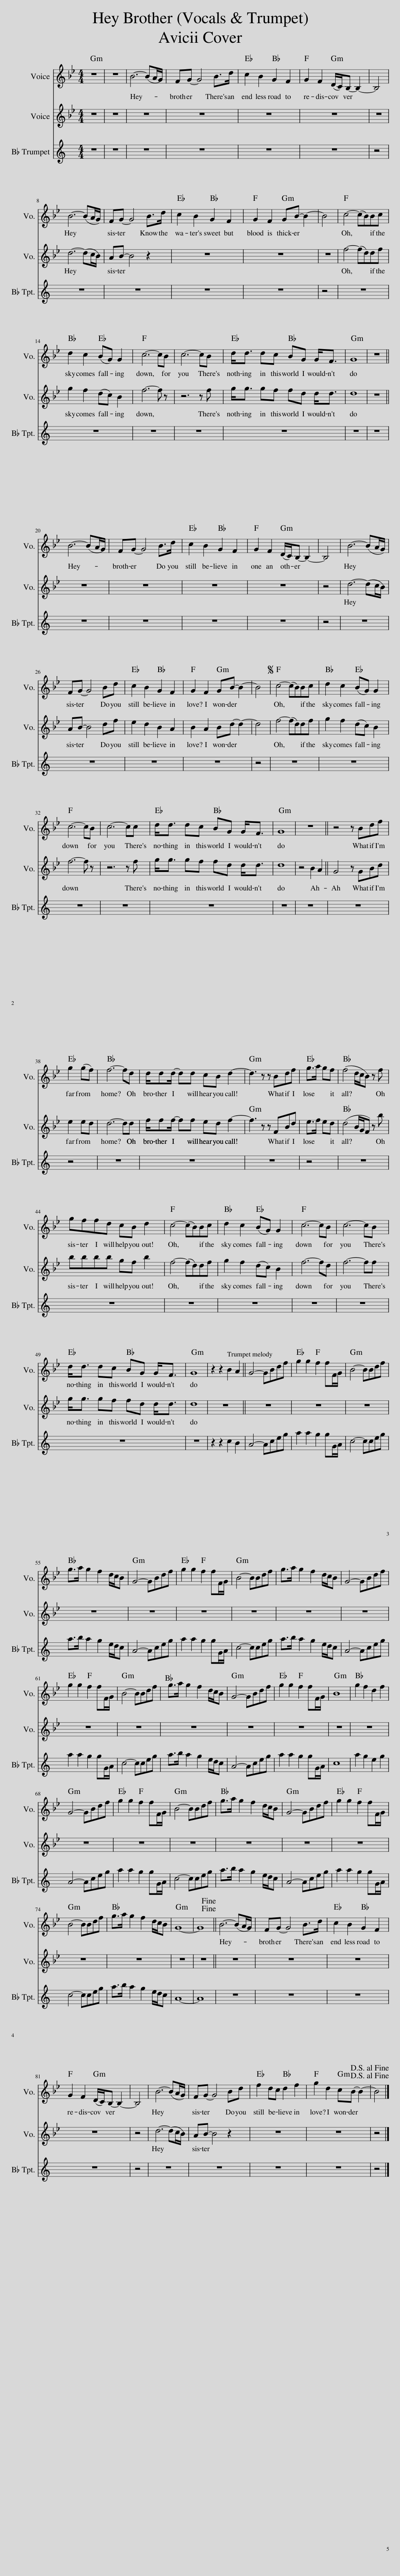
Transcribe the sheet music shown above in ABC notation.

X:1
%%score 1 2 3
L:1/8
M:4/4
I:linebreak $
K:Bb
V:1 treble
V:2 treble
V:3 treble transpose=-2
V:1
 z8 | z8 | B6- (BA/G/) | FG- G4 B>d | c2 B2 G2 F2 | %5
 G2 F2 (D/C/)B,- B,2- | B,4 |$ B6- (BA/G/) | FG- G4 B>d | c2 B2 G2 F2 | %10
 G2 F2 GB- B2- | B4 | c4- (cB)Bc |$ d2 c2 (BG) G2 | c6- cB | %15
 c6- cB | d<d dc BG G<F | G8 | z8 ||$ B6- (BA/G/) | %20
 FG- G4 B>d | c2 B2 G2 F2 | G2 F2 (D/C/)B,- B,2- | B,4 | B6- (BA/G/) |$ %25
 FG- G4 Bd | c2 B2 G2 F2 | G2 F2 GB- B2- | B4 |S c4- (cB)Bc | %30
 d2 c2 (BG) G2 |$ c6- cB | c6- cc | d<d dc BG G<F | G8 | %35
 z8 || z4 z Bdf |$ g2 (gf) | f6- fd | d/dd/- dd cB d2- | %40
 d3 z z Bdf | g>a gf | (f4 d/c/B) z f |$ gffd cB d2 | c4- (cB)Bc | %45
 d2 c2 (BG) G2 | c6- cB | c6- cB |$ d<d dc BG G<F | G8 | %50
 z2 z2 B2 A2 || G4- GBdf | g2 g2 f2 fF/G/ | B4- BBdf |$ g>a g2 f2 d/c/B | %55
 G4- GBdf | g2 g2 f2 fF/G/ | B4- BBdf | g>a g2 f2 d/c/B | G4- GBdf |$ %60
 g2 g2 f2 fF/G/ | B4- BBdf | g>a g2 f2 d/c/B | G4- GBdf | g2 g2 f2 fF/G/ | %65
 B8 | g2 f2 d2 f2 |$ G4- GBdf | g2 g2 f2 fF/G/ | B4- BBdf | %70
 g>a g2 f2 d/c/B | G4- GBdf | g2 g2 f2 fF/G/ |$ B4- BBdf | g>a g2 f2 d/c/B | %75
 G8- | G8!fine!!fine! || B6- (BA/G/) | FG- G4 B>d | c2 B2 G2 F2 |$ %80
 G2 F2 (D/C/)B,- B,2- | B,4 | B6- (BA/G/) | FG- G4 Bd | f2 dc d2 f2 | %85
 g2 d2 cB- B2- | B4!D.S.!!D.S.! |] %87
V:2
 z8 | z8 | z8 | z8 | z8 | %5
 z8 | z4 |$ d6- (dc/B/) | AB- B4 z2 | z8 | %10
 z8 | z4 | f4- (fd)df |$ g2 f2 (dc) B2 | f6- f z | %15
 z6 z f | g<g gf fd d<d | d8 | z8 ||$ z8 | %20
 z8 | z8 | z8 | z4 | d6- (dc/B/) |$ %25
 AB- B4 df | e2 d2 B2 A2 | B2 A2 Bd- d2- | d4 | f4- (fd)df | %30
 g2 f2 (dc) B2 |$ f6- f z | z6 z f | g<g gf fd d<d | d8 | %35
 z4 B2 A2 || G4 z GBd |$ e2 ed | d6- dd | f/ff/- ff ed f2- | %40
 f3 z z FBd | e>f ed | (d4 B/G/F) z b |$ bbbb gf b2 | f4- (fd)df | %45
 g2 f2 (dc) B2 | f6- fd | f6- ff |$ g<g gf fd d<d | d8 | %50
 z8 || z8 | z8 | z8 |$ z8 | %55
 z8 | z8 | z8 | z8 | z8 |$ %60
 z8 | z8 | z8 | z8 | z8 | %65
 z8 | z8 |$ z8 | z8 | z8 | %70
 z8 | z8 | z8 |$ z8 | z8 | %75
 z8 | z8 || z8 | z8 | z8 |$ %80
 z8 | z4 | d6- (dc/B/) | AB- B4 z2 | z8 | %85
 z8 | z4 |] %87
V:3
[K:C] z8 | z8 | z8 | z8 | z8 | %5
 z8 | z4 |$ z8 | z8 | z8 | %10
 z8 | z4 | z8 |$ z8 | z8 | %15
 z8 | z8 | z8 | z8 ||$ z8 | %20
 z8 | z8 | z8 | z4 | z8 |$ %25
 z8 | z8 | z8 | z4 | z8 | %30
 z8 |$ z8 | z8 | z8 | z8 | %35
 z8 || z8 |$ z4 | z8 | z8 | %40
 z8 | z4 | z8 |$ z8 | z8 | %45
 z8 | z8 | z8 |$ z8 | z8 | %50
 z2 z2 c2 B2 || A4- Aceg | a2 a2 g2 gG/A/ | c4- cceg |$ a>b a2 g2 e/d/c | %55
 A4- Aceg | a2 a2 g2 gG/A/ | c4- cceg | a>b a2 g2 e/d/c | A4- Aceg |$ %60
 a2 a2 g2 gG/A/ | c4- cceg | a>b a2 g2 e/d/c | A4- Aceg | a2 a2 g2 gG/A/ | %65
 c8 | a2 g2 e2 g2 |$ A4- Aceg | a2 a2 g2 gG/A/ | c4- cceg | %70
 a>b a2 g2 e/d/c | A4- Aceg | a2 a2 g2 gG/A/ |$ c4- cceg | a>b a2 g2 e/d/c | %75
 A8- | A8 || z8 | z8 | z8 |$ %80
 z8 | z4 | z8 | z8 | z8 | %85
 z8 | z4 |] %87
